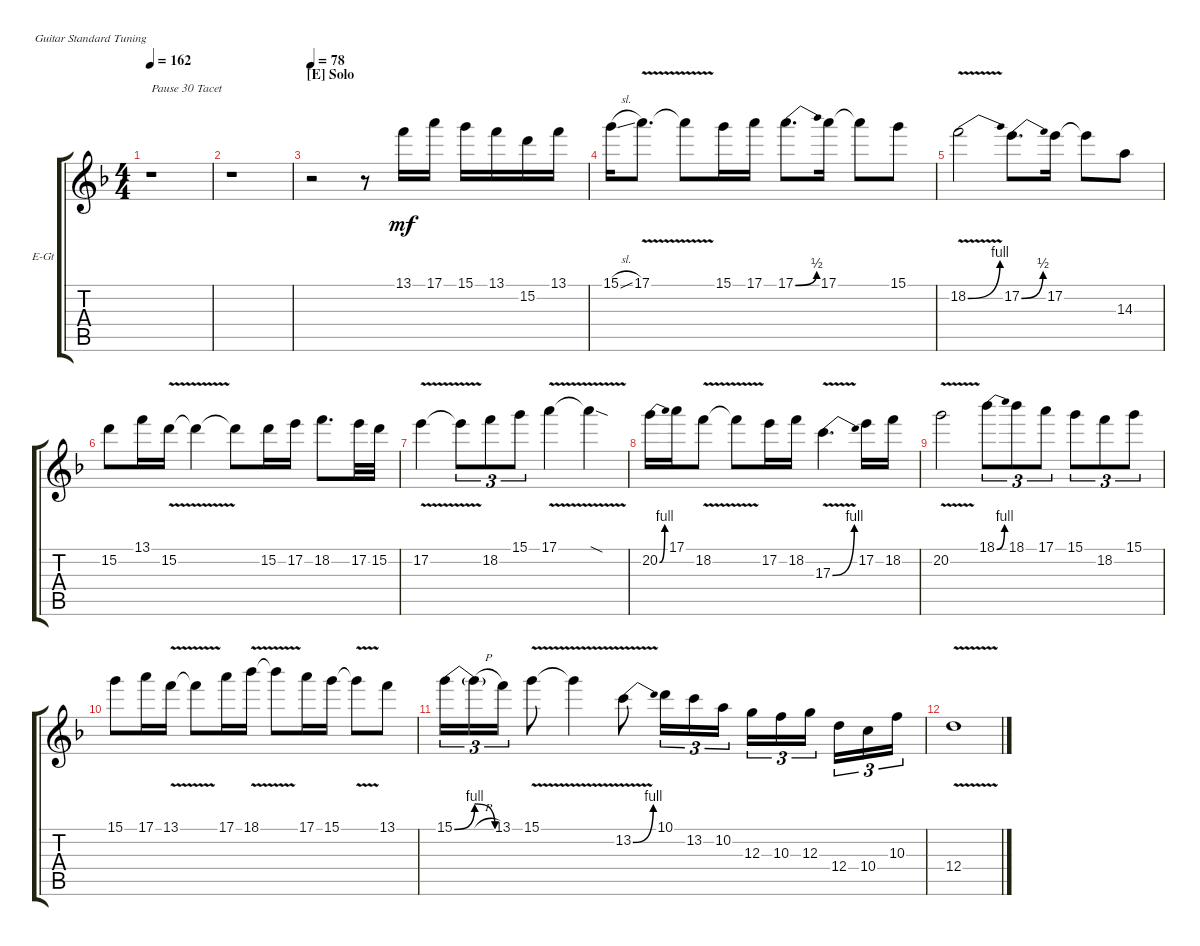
\defaultSystemsLayout 4
\bracketExtendMode groupsimilarinstruments
\firstSystemTrackNameOrientation horizontal
\otherSystemsTrackNameOrientation horizontal
\track ("Electric Guitar" "E-Gt") {instrument overdrivenguitar}
\staff {score tabs}
\tuning (E4 B3 G3 D3 A2 E2)
\ts (4 4)
\tempo 162
\clef g2
\ks dminor
r.1{txt "Pause 30 Tacet" dy mf} |
r.1 |
\section ("E" "Solo")
\tempo 78
r.2 r.8 13.1.16 17.1.16 15.1.16 13.1.16 15.2.16 13.1.16 |
15.1{sl}.16 17.1{v}.8{d} 17.1{v t}.8 15.1.16 17.1.16 17.1{be (bend 0 0 12.6 2)}.8{d} 17.1.16 17.1{t}.8 15.1.8 |
18.2{be (bend 0 0 15 4) v}.2 17.2{be (bend 0 0 12 2)}.8{d} 17.2.16 17.2{t}.8 14.3.8 |
15.2.8 13.1.16 15.2{v}.16 15.2{t}.4 15.2{t}.8 15.2.16 17.2.16 18.2.8{d} 17.2.32 15.2.32 |
17.2{v}.4 17.2{v t}.8{tu (3 2)} 18.2.8{tu (3 2)} 15.1.8{tu (3 2)} 17.1{v}.4 17.1{v sod t}.4 |
20.2{be (bend 0 0 15 4)}.16 17.1.16 18.2{v}.8 18.2{v t}.8 17.2.16 18.2.16 17.3{be (bend 0 0 15 4) v}.4{d} 17.2.16 18.2.16 |
20.2{v}.2 18.1{be (bend 0 0 15 4)}.8{tu (3 2)} 18.1.8{tu (3 2)} 17.1.8{tu (3 2)} 15.1.8{tu (3 2)} 18.2.8{tu (3 2)} 15.1.8{tu (3 2)} |
15.1.8 17.1.16 13.1{v}.16 13.1{v t}.8 17.1.16 18.1{v}.16 18.1{v t}.8 17.1.16 15.1.16 15.1{v t}.8 13.1.8 |
15.1{be (bendrelease 0 0 6.6 4 26.4 4 33 0)}.16{tu (3 2)} 15.1{h t}.16{tu (3 2)} 13.1.16{tu (3 2)} 15.1{v}.8 15.1{v t}.4 13.2{be (bend 0 0 15 4) v}.8 10.1.16{tu (3 2)} 13.2.16{tu (3 2)} 10.2.16{tu (3 2)} 12.3.16{tu (3 2)} 10.3.16{tu (3 2)} 12.3.16{tu (3 2)} 12.4.16{tu (3 2)} 10.4.16{tu (3 2)} 10.3.16{tu (3 2)} |
12.4{v}.1
